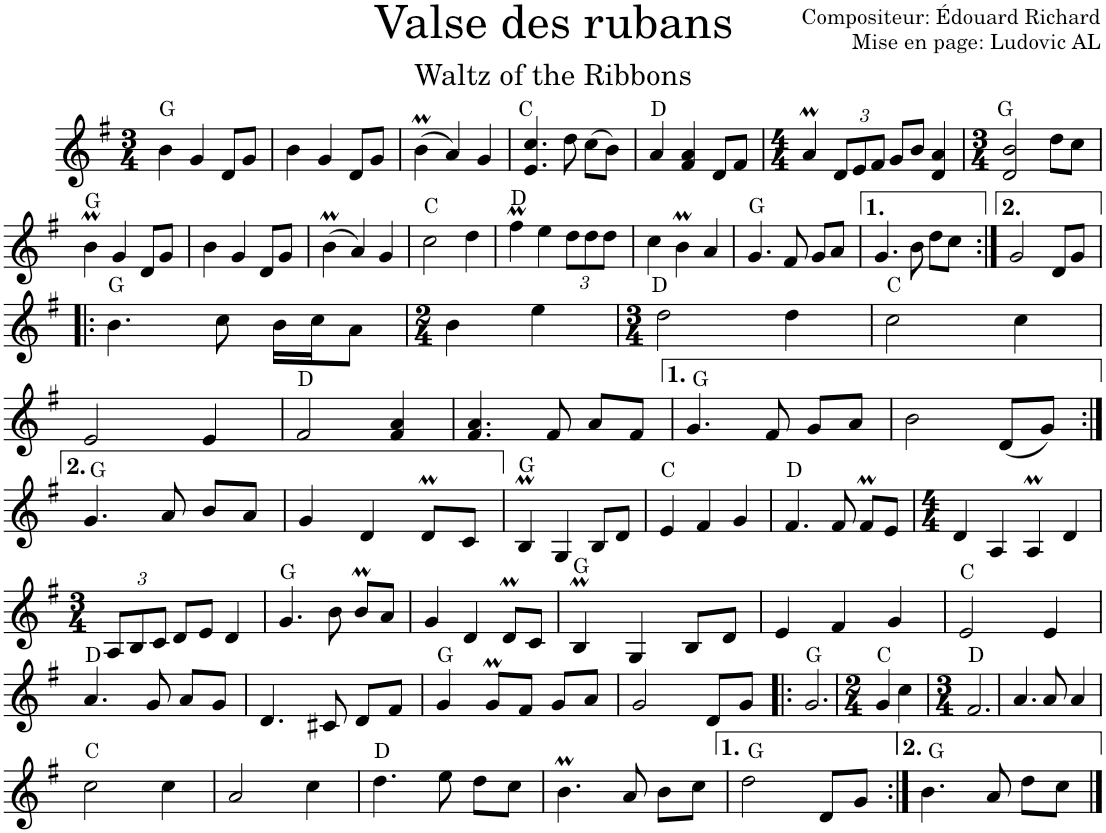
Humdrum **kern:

**kern	**harte
*part1	*part1
*staff1	*
*I"Violon	*
*I'Vln.	*
*clefG2	*
*k[f#]	*
*M3/4	*
=1	=1
4b\	G:maj
4g/	.
8d/L	.
8g/J	.
=2	=2
4b\	.
4g/	.
8d/L	.
8g/J	.
=3	=3
(4bm\	.
4a/)	.
4g/	.
=4	=4
4.e/ 4.cc/	C:maj
8dd\	.
(8cc\L	.
8b\J)	.
=5	=5
4a/	D:maj
4f#/ 4a/	.
8d/L	.
8f#/J	.
=6	=6
*M4/4	*
4aM/	.
*Xbrackettup	*
12d/L	.
12e/	.
12f#/J	.
8g/L	.
8b/J	.
4d/ 4a/	.
=7	=7
*M3/4	*
2d/ 2b/	G:maj
8dd\L	.
8cc\J	.
!!LO:LB:g=z
=8	=8
4bm\	G:maj
4g/	.
8d/L	.
8g/J	.
=9	=9
4b\	.
4g/	.
8d/L	.
8g/J	.
=10	=10
(4bm\	.
4a/)	.
4g/	.
=11	=11
2cc\	C:maj
4dd\	.
=12	=12
4ff#m\	D:maj
4ee\	.
12dd\L	.
12dd\	.
12dd\J	.
=13	=13
4cc\	.
4bm\	.
4a/	.
=14	=14
4.g/	G:maj
8f#/	.
8g/L	.
8a/J	.
=15	=15
4.g/	.
8b\	.
8dd\L	.
8cc\J	.
=16:|!	=16:|!
2g/	.
8d/L	.
8g/J	.
!!LO:LB:g=z
=17!|:	=17!|:
4.b\	G:maj
8cc\	.
16b\LL	.
16cc\J	.
8a\J	.
=18	=18
*M2/4	*
4b\	.
4ee\	.
=19	=19
*M3/4	*
2dd\	D:maj
4dd\	.
=20	=20
2cc\	C:maj
4cc\	.
!!LO:LB:g=z
=21	=21
2e/	.
4e/	.
=22	=22
2f#/	D:maj
4f#/ 4a/	.
=23	=23
4.f#/ 4.a/	.
8f#/	.
8a/L	.
8f#/J	.
=24	=24
4.g/	G:maj
8f#/	.
8g/L	.
8a/J	.
=25	=25
2b\	.
(8d/L	.
8g/J)	.
!!LO:LB:g=z
=26:|!	=26:|!
4.g/	G:maj
8a/	.
8b/L	.
8a/J	.
=27	=27
4g/	.
4d/	.
8dM/L	.
8c/J	.
=28	=28
4Bm/	G:maj
4G/	.
8B/L	.
8d/J	.
=29	=29
4e/	C:maj
4f#/	.
4g/	.
=30	=30
4.f#/	D:maj
8f#/	.
8f#m/L	.
8e/J	.
=31	=31
*M4/4	*
4d/	.
4A/	.
4AM/	.
4d/	.
!!LO:LB:g=z
=32	=32
*M3/4	*
12A/L	.
12B/	.
12c/J	.
8d/L	.
8e/J	.
4d/	.
=33	=33
4.g/	G:maj
8b\	.
8bm/L	.
8a/J	.
=34	=34
4g/	.
4d/	.
8dM/L	.
8c/J	.
=35	=35
4Bm/	G:maj
4G/	.
8B/L	.
8d/J	.
=36	=36
4e/	.
4f#/	.
4g/	.
=37	=37
2e/	C:maj
4e/	.
!!LO:LB:g=z
=38	=38
4.a/	D:maj
8g/	.
8a/L	.
8g/J	.
=39	=39
4.d/	.
8c#X/	.
8d/L	.
8f#/J	.
=40	=40
4g/	G:maj
8gM/L	.
8f#/J	.
8g/L	.
8a/J	.
=41	=41
2g/	.
8d/L	.
8g/J	.
=42!|:	=42!|:
2.g/	G:maj
=43	=43
*M2/4	*
4g/	C:maj
4cc\	.
=44	=44
*M3/4	*
2.f#/	D:maj
=45	=45
4.a/	.
8a/	.
4a/	.
!!LO:LB:g=z
=46	=46
2cc\	C:maj
4cc\	.
=47	=47
2a/	.
4cc\	.
=48	=48
4.dd\	D:maj
8ee\	.
8dd\L	.
8cc\J	.
=49	=49
4.bm\	.
8a/	.
8b\L	.
8cc\J	.
=50	=50
2dd\	G:maj
8d/L	.
8g/J	.
=51:|!	=51:|!
4.b\	G:maj
8a/	.
8dd\L	.
8cc\J	.
==	==
*-	*-
